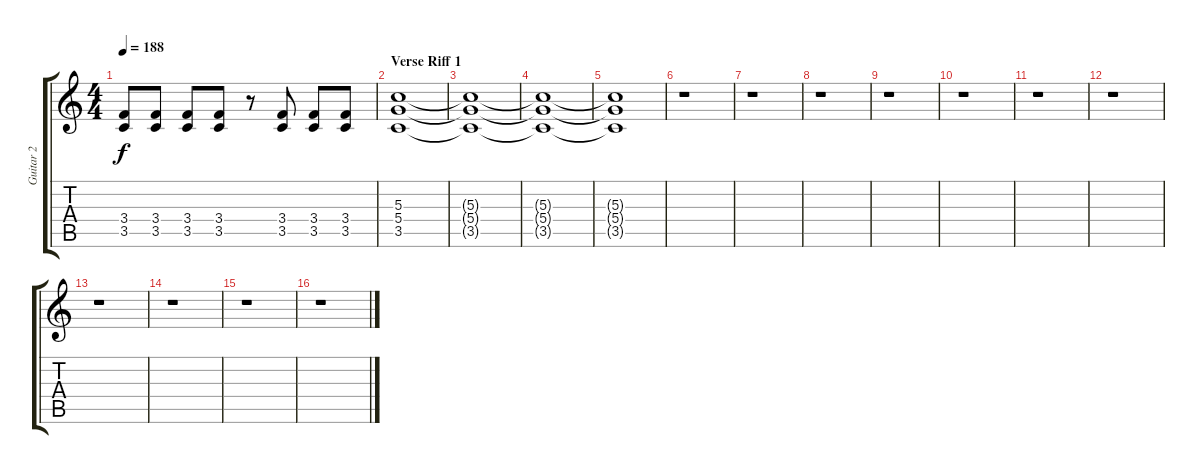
\track ("Guitar 2" "Guitar 2") {instrument overdrivenguitar}
\staff {score tabs}
\tuning (E4 B3 G3 D3 A2 E2) {hide}
\ts (4 4)
\tempo 188
\clef g2
\ks c
(3.4 3.5).8{dy f} (3.4 3.5).8 (3.4 3.5).8 (3.4 3.5).8 r.8 (3.4 3.5).8 (3.4 3.5).8 (3.4 3.5).8 |
\section ("" "Verse Riff 1")
(5.3 5.4 3.5).1 |
(5.3{t} 5.4{t} 3.5{t}).1 |
(5.3{t} 5.4{t} 3.5{t}).1 |
(5.3{t} 5.4{t} 3.5{t}).1{volume 0} |
r.1 |
r.1 |
r.1 |
r.1 |
r.1 |
r.1 |
r.1 |
r.1 |
r.1 |
r.1 |
r.1
